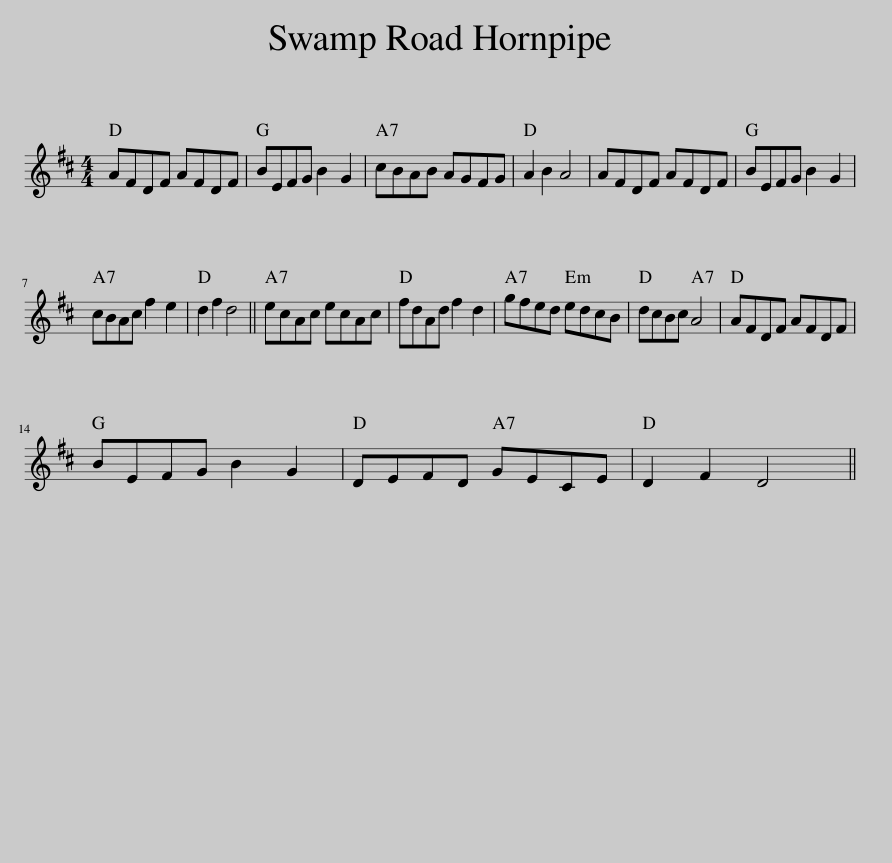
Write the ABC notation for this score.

X:1
L:1/8
M:4/4
I:linebreak $
K:D
V:1 treble
V:1
 AFDF AFDF | BEFG B2 G2 | cBAB AGFG | A2 B2 A4 | AFDF AFDF | %5
 BEFG B2 G2 |$ cBAc f2 e2 | d2 f2 d4 || ecAc ecAc | fdAd f2 d2 | %10
 gfed edcB | dcBc A4 | AFDF AFDF |$ BEFG B2 G2 | DEFD GECE | %15
 D2 F2 D4 || %16
